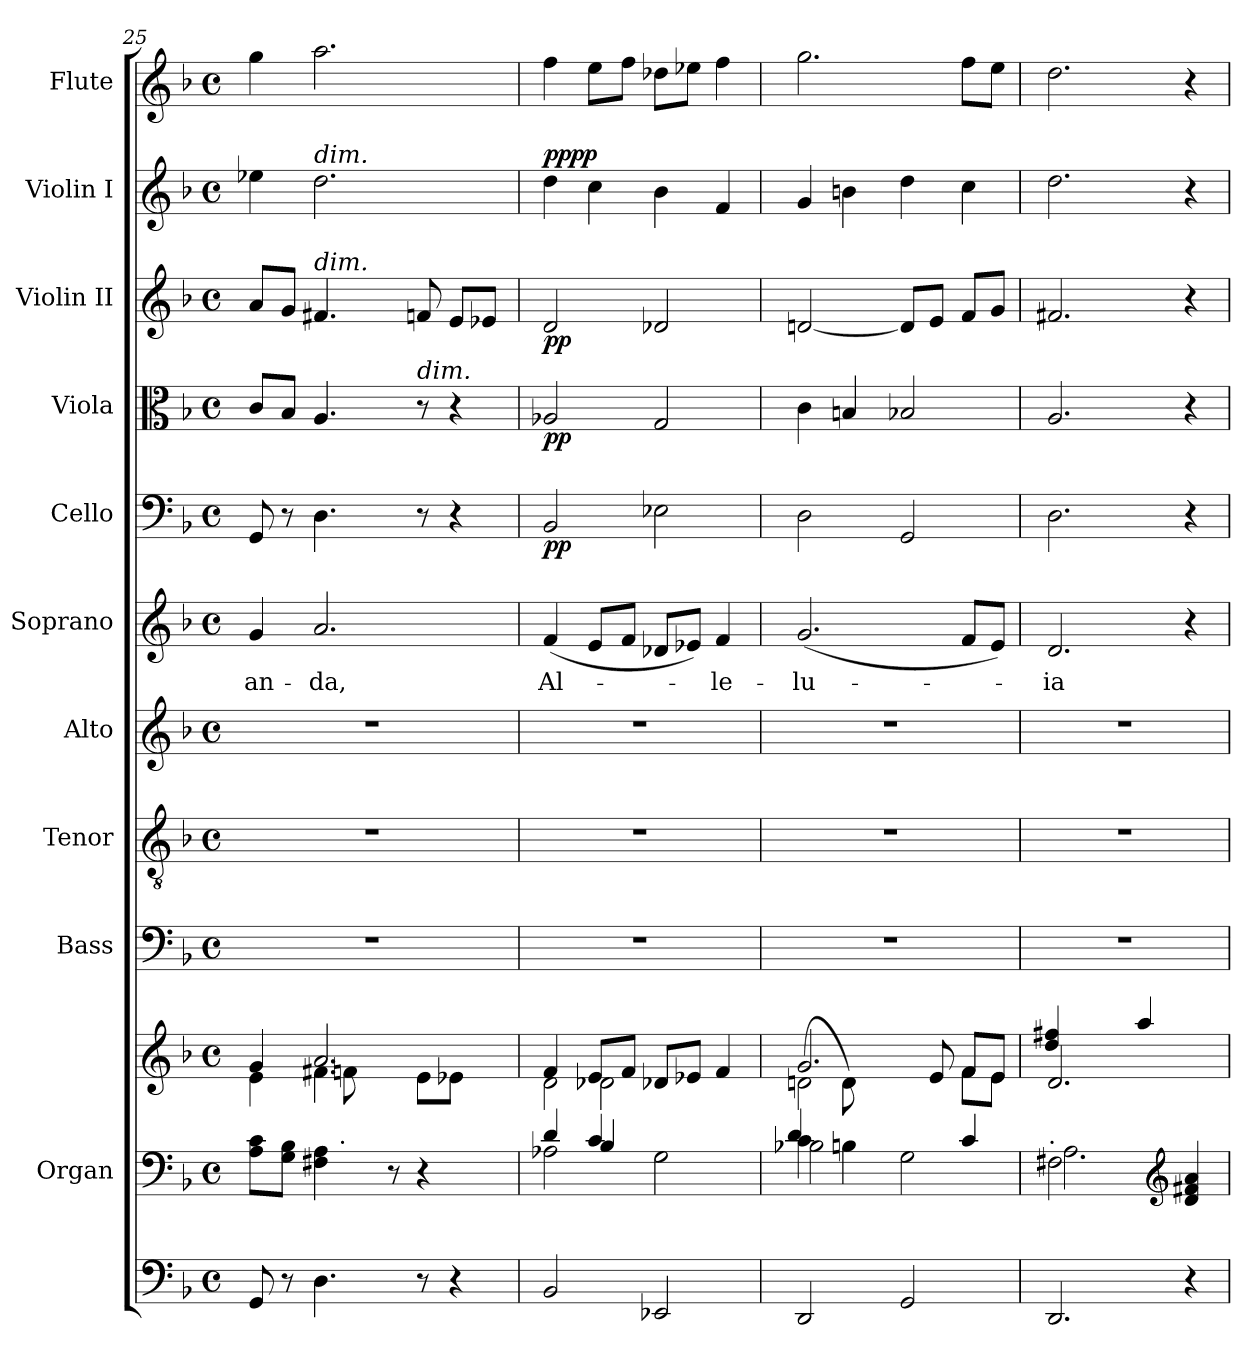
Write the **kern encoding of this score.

**kern	**kern	**kern	**kern	**kern	**kern	**kern	**text	**kern	**dynam	**kern	**dynam	**kern	**dynam	**kern	**dynam	**kern
*part11	*part10	*part10	*part9	*part8	*part7	*part6	*part6	*part5	*part5	*part4	*part4	*part3	*part3	*part2	*part2	*part1
*staff12	*staff11	*staff10	*staff9	*staff8	*staff7	*staff6	*staff6	*staff5	*staff5	*staff4	*staff4	*staff3	*staff3	*staff2	*staff2	*staff1
*	*I"Organ	*	*I"Bass	*I"Tenor	*I"Alto	*I"Soprano	*	*I"Cello	*	*I"Viola	*	*I"Violin II	*	*I"Violin I	*	*I"Flute
*	*	*	*	*	*	*	*	*	*	*I'Vla	*	*I'Vln	*	*I'Vln	*	*I'Fl
*clefF4	*clefF4	*clefG2	*clefF4	*clefGv2	*clefG2	*clefG2	*	*clefF4	*	*clefC3	*	*clefG2	*	*clefG2	*	*clefG2
*k[b-]	*k[b-]	*k[b-]	*k[b-]	*k[b-]	*k[b-]	*k[b-]	*	*k[b-]	*	*k[b-]	*	*k[b-]	*	*k[b-]	*	*k[b-]
*F:	*F:	*F:	*F:	*F:	*F:	*F:	*	*F:	*	*F:	*	*F:	*	*F:	*	*F:
*M4/4	*M4/4	*M4/4	*M4/4	*M4/4	*M4/4	*M4/4	*	*M4/4	*	*M4/4	*	*M4/4	*	*M4/4	*	*M4/4
*met(c)	*met(c)	*met(c)	*met(c)	*met(c)	*met(c)	*met(c)	*	*met(c)	*	*met(c)	*	*met(c)	*	*met(c)	*	*met(c)
=25	=25	=25	=25	=25	=25	=25	=25	=25	=25	=25	=25	=25	=25	=25	=25	=25
*	*^	*^	*	*	*	*	*	*	*	*	*	*	*	*	*	*
*	*	*^	*	*^	*	*	*	*	*	*	*	*	*	*	*	*	*	*
!	!	!	!	!	!	!	!	!	!	!	!LO:LY:b	!	!	!	!	!	!	!	!	!
8GG/	8A\ 8c\L	4ryy	2ryy	4g/	4e\	4ryy	1r	1r	1r	4g/	-an-	8GG/	.	8c/L	.	8a/L	.	4ee-X\	.	4gg\
8r	8G\ 8B-\J	.	.	.	.	.	.	.	.	.	.	8r	.	8B-/J	.	8g/J	.	.	.	.
!	!	!	!	!	!	!	!	!	!	!	!	!	!	!	!	!	!	!LO:TX:a:i:t=dim.	!	!
!	!	!	!	!	!	!	!	!	!	!	!	!	!	!	!	!LO:TX:a:i:t=dim.	!	!	!	!
!	!	!	!	!	!	!	!	!	!	!	!LO:LY:b	!	!	!	!	!	!	!	!	!
4.D\	16.ryy	4F#X\ 4A\	.	4.f#X\	2.a/	8fn\	.	.	.	2.a/	-da,	4.D\	.	4.A/	.	4.f#X/	.	2.dd\	.	2.aa\
!	!LO:TX:a:t=.	!	!	!	!	!	!	!	!	!	!	!	!	!	!	!	!	!	!	!
.	8ryy	.	.	.	.	.	.	.	.	.	.	.	.	.	.	.	.	.	.	.
.	.	.	.	.	.	4ryy	.	.	.	.	.	.	.	.	.	.	.	.	.	.
.	2ryy	.	.	.	.	.	.	.	.	.	.	.	.	.	.	.	.	.	.	.
.	.	8ryy	8r	.	.	.	.	.	.	.	.	.	.	.	.	.	.	.	.	.
!	!	!	!	!	!	!	!	!	!	!	!	!	!	!LO:TX:a:i:t=dim.	!	!	!	!	!	!
8r	.	4.ryy	4r	4.ryy	.	8e\L	.	.	.	.	.	8r	.	8r	.	8fn/	.	.	.	.
4r	.	.	.	.	.	8e-X\J	.	.	.	.	.	4r	.	4r	.	8e/L	.	.	.	.
.	.	.	8ryy	.	.	8ryy	.	.	.	.	.	.	.	.	.	8e-X/J	.	.	.	.
.	32ryy	.	.	.	.	.	.	.	.	.	.	.	.	.	.	.	.	.	.	.
=26	=26	=26	=26	=26	=26	=26	=26	=26	=26	=26	=26	=26	=26	=26	=26	=26	=26	=26	=26	=26
!	!	!	!	!	!	!	!	!	!	!	!LO:LY:b	!	!LO:DY:b	!	!LO:DY:b	!	!LO:DY:b	!	!LO:DY:a	!
!	!	!	!	!	!	!	!	!	!	!	!	!	!	!	!	!	!	!	!LO:DY:n=1:b	!
2BB-/	2A-X\	4d/	4ryy	2d\	4f/	4ryy	1r	1r	1r	(<4f/	Al-	2BB-/	pp	2A-X/	pp	2d/	pp	4dd\	pp pp	4ff\
.	.	4c/	4B-/	.	8e/L	2d-\	.	.	.	8e/L	.	.	.	.	.	.	.	4cc\	.	8ee\L
.	.	.	.	.	8f/J	.	.	.	.	8f/J	.	.	.	.	.	.	.	.	.	8ff\J
2EE-X/	2ryy	2G\	2ryy	2ryy	8d-X/L	.	.	.	.	8d-X/L	.	2E-X\	.	2G/	.	2d-X/	.	4b-\	.	8dd-X\L
.	.	.	.	.	8e-X/J	.	.	.	.	8e-X/J)	.	.	.	.	.	.	.	.	.	8ee-X\J
!	!	!	!	!	!	!	!	!	!	!	!LO:LY:b	!	!	!	!	!	!	!	!	!
.	.	.	.	.	4ryy	4f/	.	.	.	4f/	-le-	.	.	.	.	.	.	4f/	.	4ff\
=27	=27	=27	=27	=27	=27	=27	=27	=27	=27	=27	=27	=27	=27	=27	=27	=27	=27	=27	=27	=27
!	!	!	!	!	!	!	!	!	!	!	!LO:LY:b	!	!	!	!	!	!	!	!	!
2DD/	4c\	2B-X\	4d/	(<2dn\	2.g/	4ryy	1r	1r	1r	(<2.g/	-lu-	2D\	.	4c\	.	[<2dn/	.	4g/	.	2.gg\
.	4Bn\	.	2ryy	.	.	8d\)	.	.	.	.	.	.	.	4Bn/	.	.	.	4bn\	.	.
.	.	.	.	.	.	4ryy	.	.	.	.	.	.	.	.	.	.	.	.	.	.
2GG/	2G\	2ryy	.	2ryy	.	.	.	.	.	.	.	2GG/	.	2B-X/	.	8d/L]	.	4dd\	.	.
.	.	.	.	.	.	8e/	.	.	.	.	.	.	.	.	.	8e/J	.	.	.	.
.	.	.	4c/	.	8f\L	8f/L	.	.	.	8f/L	.	.	.	.	.	8f/L	.	4cc\	.	8ff\L
.	.	.	.	.	8e\J	8e/J	.	.	.	8e/J)	.	.	.	.	.	8g/J	.	.	.	8ee\J
*	*	*v	*v	*	*	*	*	*	*	*	*	*	*	*	*	*	*	*	*	*
=28	=28	=28	=28	=28	=28	=28	=28	=28	=28	=28	=28	=28	=28	=28	=28	=28	=28	=28	=28
!	!LO:TX:a:t=.	!	!	!	!	!	!	!	!	!	!	!	!	!	!	!	!	!	!
!	!	!	!	!	!	!	!	!	!	!LO:LY:b	!	!	!	!	!	!	!	!	!
2.DD/	2F#X\	2.A\	2.d/	2ryy	4dd/ 4ff#X/	1r	1r	1r	2.d/	-ia	2.D\	.	2.A/	.	2.f#X/	.	2.dd\	.	2.dd\
.	.	.	.	.	4ryy	.	.	.	.	.	.	.	.	.	.	.	.	.	.
.	4ryy	.	.	4aa/	2ryy	.	.	.	.	.	.	.	.	.	.	.	.	.	.
*	*clefG2	*	*	*	*	*	*	*	*	*	*	*	*	*	*	*	*	*	*
4r	4ryy	4d/ 4f#X/ 4a/	4ryy	4ryy	.	.	.	.	4r	.	4r	.	4r	.	4r	.	4r	.	4r
*	*v	*v	*	*	*	*	*	*	*	*	*	*	*	*	*	*	*	*	*
*	*	*v	*v	*v	*	*	*	*	*	*	*	*	*	*	*	*	*	*
=	=	=	=	=	=	=	=	=	=	=	=	=	=	=	=	=
*-	*-	*-	*-	*-	*-	*-	*-	*-	*-	*-	*-	*-	*-	*-	*-	*-
